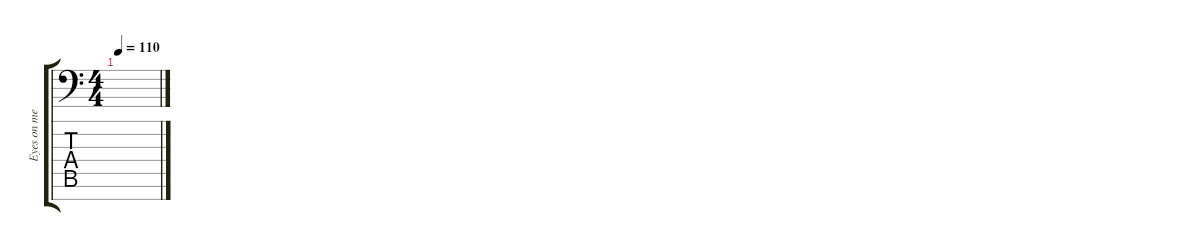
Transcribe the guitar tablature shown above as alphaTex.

\track ("Eyes on me" "Eyes on me") {instrument overdrivenguitar}
\staff {score tabs}
\tuning (D4 A3 G3 D3 G2 C2 C-1) {hide}
\ts (4 4)
\tempo 110
\clef f4
\ks c
